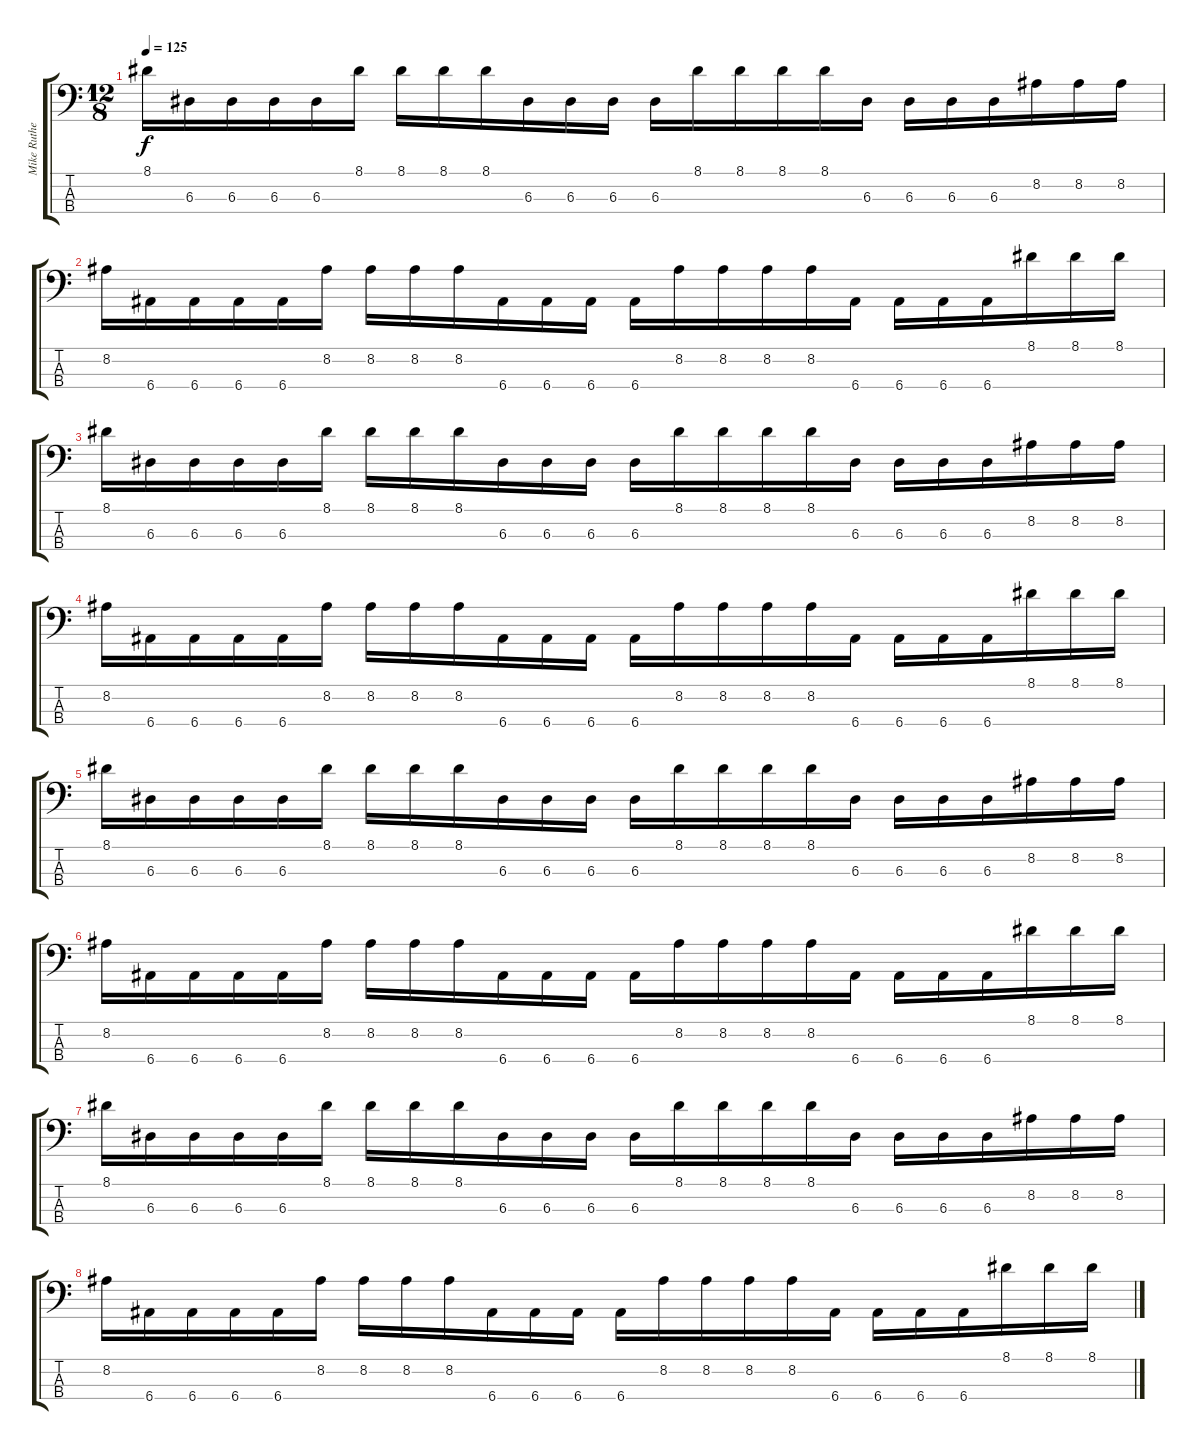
\track ("Mike Rutherford (bass)" "Mike Ruthe") {instrument electricbassfinger}
\staff {score tabs}
\tuning (G2 D2 A1 E1) {hide}
\ts (12 8)
\tempo 125
\clef f4
\ks c
8.1.16{dy f} 6.3.16 6.3.16 6.3.16 6.3.16 8.1.16 8.1.16 8.1.16 8.1.16 6.3.16 6.3.16 6.3.16 6.3.16 8.1.16 8.1.16 8.1.16 8.1.16 6.3.16 6.3.16 6.3.16 6.3.16 8.2.16 8.2.16 8.2.16 |
8.2.16 6.4.16 6.4.16 6.4.16 6.4.16 8.2.16 8.2.16 8.2.16 8.2.16 6.4.16 6.4.16 6.4.16 6.4.16 8.2.16 8.2.16 8.2.16 8.2.16 6.4.16 6.4.16 6.4.16 6.4.16 8.1.16 8.1.16 8.1.16 |
8.1.16 6.3.16 6.3.16 6.3.16 6.3.16 8.1.16 8.1.16 8.1.16 8.1.16 6.3.16 6.3.16 6.3.16 6.3.16 8.1.16 8.1.16 8.1.16 8.1.16 6.3.16 6.3.16 6.3.16 6.3.16 8.2.16 8.2.16 8.2.16 |
8.2.16 6.4.16 6.4.16 6.4.16 6.4.16 8.2.16 8.2.16 8.2.16 8.2.16 6.4.16 6.4.16 6.4.16 6.4.16 8.2.16 8.2.16 8.2.16 8.2.16 6.4.16 6.4.16 6.4.16 6.4.16 8.1.16 8.1.16 8.1.16 |
8.1.16 6.3.16 6.3.16 6.3.16 6.3.16 8.1.16 8.1.16 8.1.16 8.1.16 6.3.16 6.3.16 6.3.16 6.3.16 8.1.16 8.1.16 8.1.16 8.1.16 6.3.16 6.3.16 6.3.16 6.3.16 8.2.16 8.2.16 8.2.16 |
8.2.16 6.4.16 6.4.16 6.4.16 6.4.16 8.2.16 8.2.16 8.2.16 8.2.16 6.4.16 6.4.16 6.4.16 6.4.16 8.2.16 8.2.16 8.2.16 8.2.16 6.4.16 6.4.16 6.4.16 6.4.16 8.1.16 8.1.16 8.1.16 |
8.1.16{volume 9} 6.3.16 6.3.16 6.3.16 6.3.16 8.1.16 8.1.16 8.1.16 8.1.16 6.3.16 6.3.16 6.3.16 6.3.16 8.1.16 8.1.16 8.1.16 8.1.16 6.3.16 6.3.16 6.3.16 6.3.16 8.2.16 8.2.16 8.2.16 |
8.2.16{volume 6} 6.4.16 6.4.16 6.4.16 6.4.16 8.2.16 8.2.16 8.2.16 8.2.16 6.4.16 6.4.16 6.4.16 6.4.16 8.2.16 8.2.16 8.2.16 8.2.16 6.4.16 6.4.16 6.4.16 6.4.16 8.1.16 8.1.16 8.1.16
